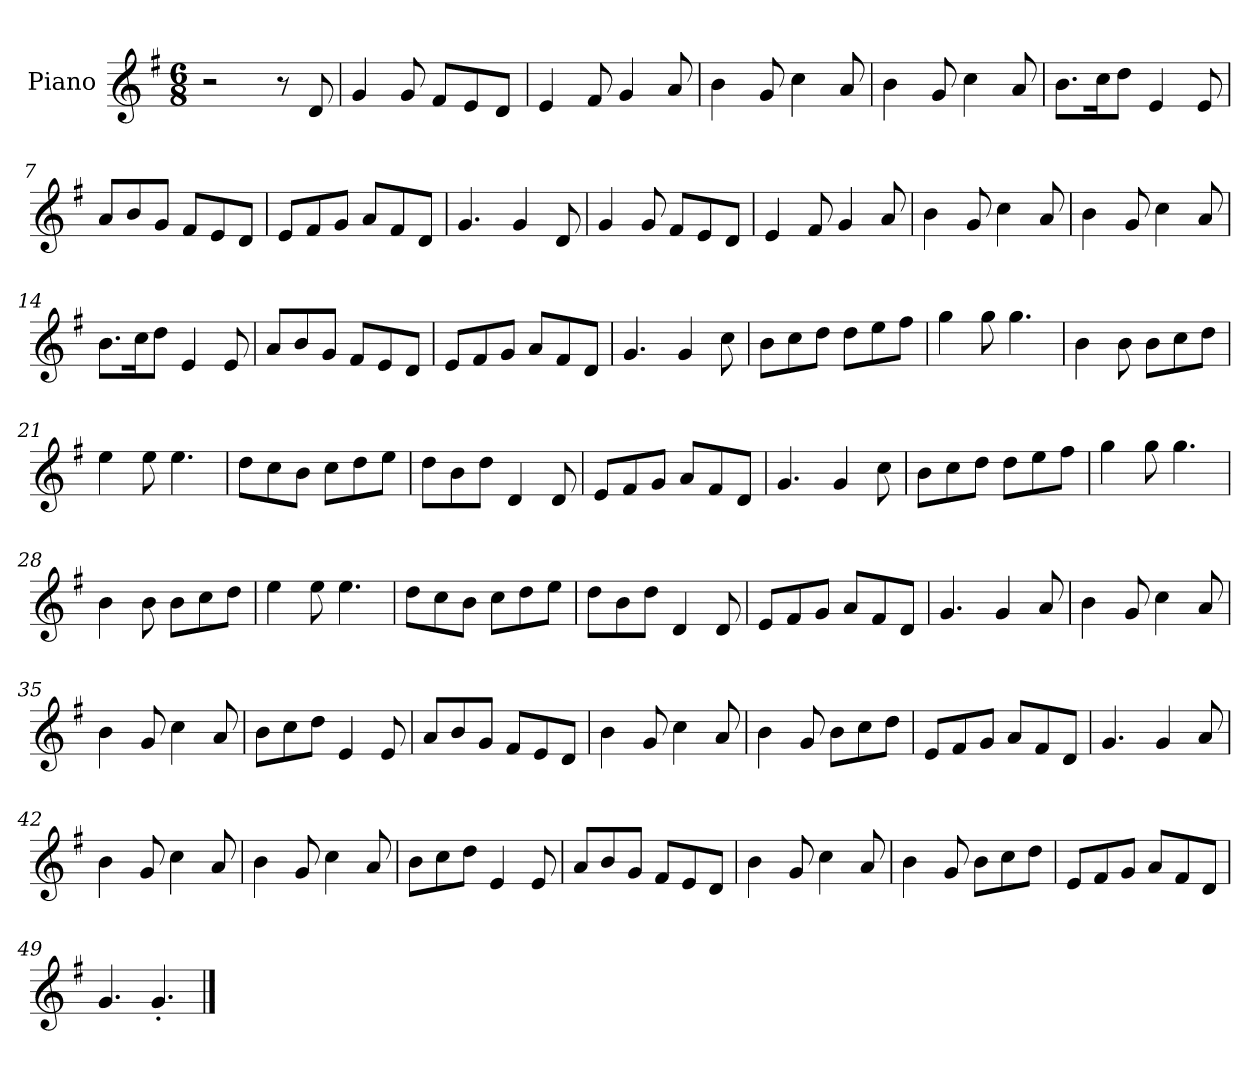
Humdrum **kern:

**kern
*part1
*staff1
*I"Piano
*I'Pno
*clefG2
*k[f#]
*M6/8
=1
2r
8r
8d/
=2
4g/
8g/
8f#/L
8e/
8d/J
=3
4e/
8f#/
4g/
8a/
=4
4b\
8g/
4cc\
8a/
=5
4b\
8g/
4cc\
8a/
=6
8.b\L
16cc\K
8dd\J
4e/
8e/
=7
8a/L
8b/
8g/J
8f#/L
8e/
8d/J
=8
8e/L
8f#/
8g/J
8a/L
8f#/
8d/J
=9
4.g/
4g/
8d/
=10
4g/
8g/
8f#/L
8e/
8d/J
=11
4e/
8f#/
4g/
8a/
=12
4b\
8g/
4cc\
8a/
=13
4b\
8g/
4cc\
8a/
=14
8.b\L
16cc\K
8dd\J
4e/
8e/
=15
8a/L
8b/
8g/J
8f#/L
8e/
8d/J
=16
8e/L
8f#/
8g/J
8a/L
8f#/
8d/J
=17
4.g/
4g/
8cc\
=18
8b\L
8cc\
8dd\J
8dd\L
8ee\
8ff#\J
=19
4gg\
8gg\
4.gg\
=20
4b\
8b\
8b\L
8cc\
8dd\J
=21
4ee\
8ee\
4.ee\
=22
8dd\L
8cc\
8b\J
8cc\L
8dd\
8ee\J
=23
8dd\L
8b\
8dd\J
4d/
8d/
=24
8e/L
8f#/
8g/J
8a/L
8f#/
8d/J
=25
4.g/
4g/
8cc\
=26
8b\L
8cc\
8dd\J
8dd\L
8ee\
8ff#\J
=27
4gg\
8gg\
4.gg\
=28
4b\
8b\
8b\L
8cc\
8dd\J
=29
4ee\
8ee\
4.ee\
=30
8dd\L
8cc\
8b\J
8cc\L
8dd\
8ee\J
=31
8dd\L
8b\
8dd\J
4d/
8d/
=32
8e/L
8f#/
8g/J
8a/L
8f#/
8d/J
=33
4.g/
4g/
8a/
=34
4b\
8g/
4cc\
8a/
=35
4b\
8g/
4cc\
8a/
=36
8b\L
8cc\
8dd\J
4e/
8e/
=37
8a/L
8b/
8g/J
8f#/L
8e/
8d/J
=38
4b\
8g/
4cc\
8a/
=39
4b\
8g/
8b\L
8cc\
8dd\J
=40
8e/L
8f#/
8g/J
8a/L
8f#/
8d/J
=41
4.g/
4g/
8a/
=42
4b\
8g/
4cc\
8a/
=43
4b\
8g/
4cc\
8a/
=44
8b\L
8cc\
8dd\J
4e/
8e/
=45
8a/L
8b/
8g/J
8f#/L
8e/
8d/J
=46
4b\
8g/
4cc\
8a/
=47
4b\
8g/
8b\L
8cc\
8dd\J
=48
8e/L
8f#/
8g/J
8a/L
8f#/
8d/J
=49
4.g/
4.g'/
==
*-
